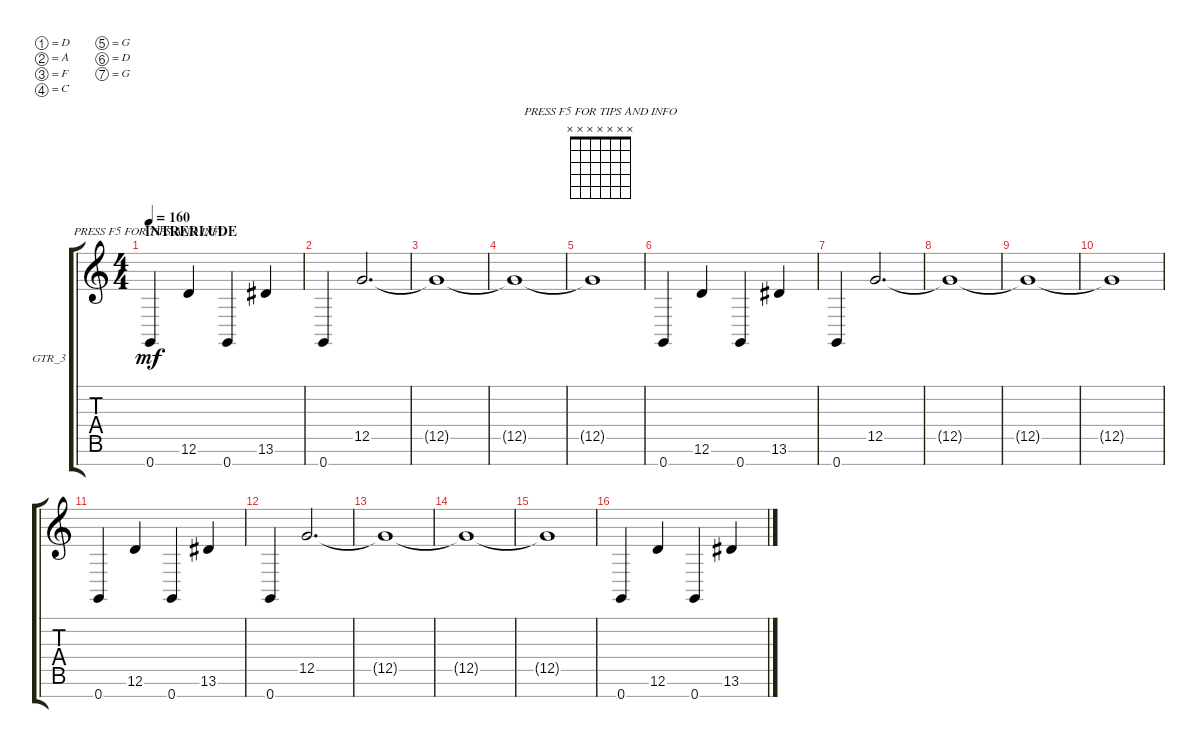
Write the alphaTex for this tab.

\defaultSystemsLayout 4
\bracketExtendMode groupsimilarinstruments
\firstSystemTrackNameOrientation horizontal
\otherSystemsTrackNameOrientation horizontal
\track ("GTR_3_Slight_overdrive" "GTR_3") {instrument overdrivenguitar}
\staff {score tabs}
\tuning (D4 A3 F3 C3 G2 D2 G1)
\chord ("PRESS F5 FOR TIPS AND INFO" x x x x x x x)
\ts (4 4)
\section ("" "INTRERLUDE")
\tempo 160
\clef g2
\scale
0.388889
\ks c
0.7.4{ch "PRESS F5 FOR TIPS AND INFO" dy mf instrument overdrivenguitar} 12.6.4 0.7.4 13.6.4 |
\scale
0.197778 0.7.4 12.5.2{d} |
\scale
0.137778 12.5{t}.1 |
\scale
0.137778 12.5{t}.1 |
\scale
0.137778 12.5{t}.1 |
0.7.4 12.6.4 0.7.4 13.6.4 |
0.7.4 12.5.2{d} |
12.5{t}.1 |
12.5{t}.1 |
12.5{t}.1 |
0.7.4 12.6.4 0.7.4 13.6.4 |
0.7.4 12.5.2{d} |
12.5{t}.1 |
12.5{t}.1 |
12.5{t}.1 |
0.7.4 12.6.4 0.7.4 13.6.4
